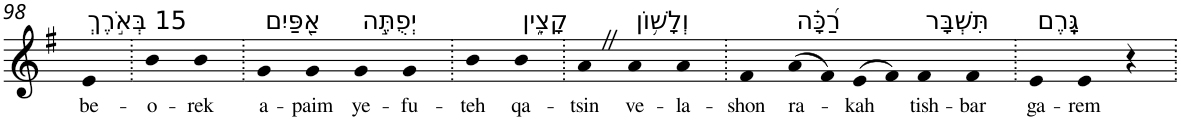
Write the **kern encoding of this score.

**kern	**text
*part1	*part1
*staff1	*staff1
*I"Piano	*
*I'Pno	*
!!LO:PB:g=z
*clefG2	*
*k[f#]	*
*G:	*
=98	=98
!LO:TX:a:t=15 בְּאֹ֣רֶךְ	!
!	!LO:LY:b
4e	be-
=99.	=99.
!	!LO:LY:b
4b	-o-
!	!LO:LY:b
4b	-rek
=100.	=100.
!LO:TX:a:t=אַ֭פַּיִם	!
!	!LO:LY:b
4g	a-
!	!LO:LY:b
4g	-paim
!LO:TX:a:t=יְפֻתֶּ֣ה	!
!	!LO:LY:b
4g	ye-
!	!LO:LY:b
4g	-fu-
=101.	=101.
!	!LO:LY:b
4b	-teh
!LO:TX:a:t=קָצִ֑ין	!
!	!LO:LY:b
4b	qa-
=102.	=102.
!	!LO:LY:b
4aZ	-tsin
!LO:TX:a:t=וְלָשׁ֥וֹן	!
!	!LO:LY:b
4a	ve-
!	!LO:LY:b
4a	-la-
=103.	=103.
!	!LO:LY:b
4f#	-shon
!LO:TX:a:t=רַ֝כָּ֗ה	!
!	!LO:LY:b
(>8a	ra-
8f#)	.
!	!LO:LY:b
(>8e	-kah
8f#)	.
!LO:TX:a:t=תִּשְׁבָּר	!
!	!LO:LY:b
4f#	tish-
!	!LO:LY:b
4f#	-bar
=104.	=104.
!LO:TX:a:t=גָּֽרֶם	!
!	!LO:LY:b
4e	ga-
!	!LO:LY:b
4e	-rem
4r	.
=.	=.
*-	*-
